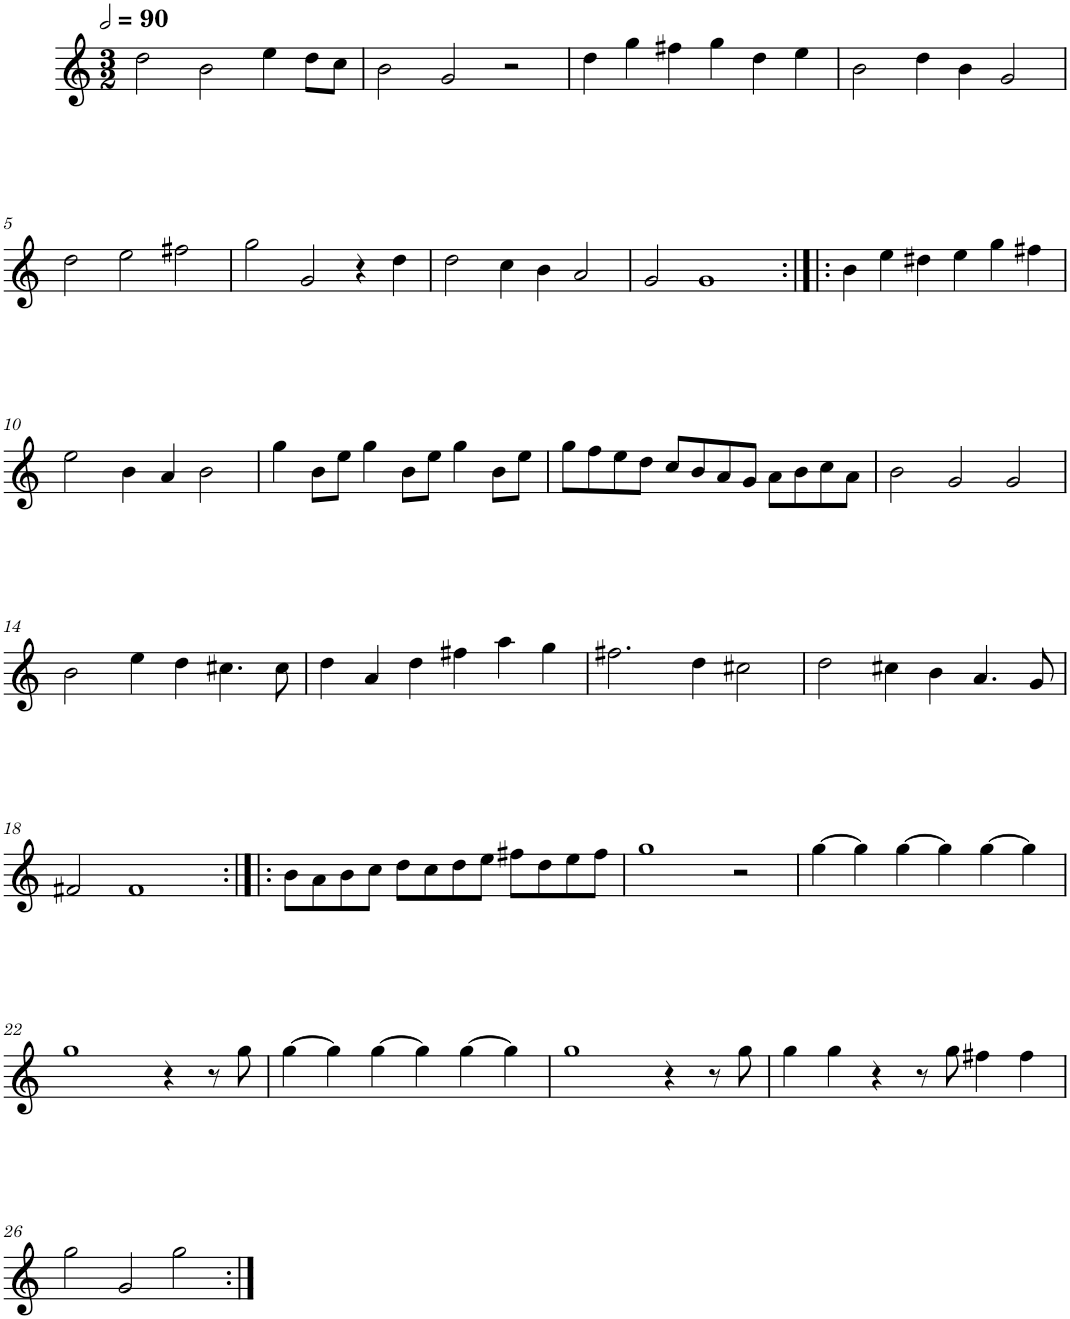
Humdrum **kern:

**kern
*part1
*staff1
*I"Cinq parties
*clefG2
*k[]
*M3/2
*MM180
=1
2dd\
2b\
4ee\
8dd\L
8cc\J
=2
2b\
2g/
2r
=3
4dd\
4gg\
4ff#X\
4gg\
4dd\
4ee\
=4
2b\
4dd\
4b\
2g/
!!LO:LB:g=z
=5
2dd\
2ee\
2ff#X\
=6
2gg\
2g/
4r
4dd\
=7
2dd\
4cc\
4b\
2a/
=8
2g/
1g
=9:|!|:
4b\
4ee\
4dd#X\
4ee\
4gg\
4ff#X\
!!LO:LB:g=z
=10
2ee\
4b\
4a/
2b\
=11
4gg\
8b\L
8ee\J
4gg\
8b\L
8ee\J
4gg\
8b\L
8ee\J
=12
8gg\L
8ff\
8ee\
8dd\J
8cc/L
8b/
8a/
8g/J
8a\L
8b\
8cc\
8a\J
=13
2b\
2g/
2g/
!!LO:LB:g=z
=14
2b\
4ee\
4dd\
4.cc#X\
8cc#\
=15
4dd\
4a/
4dd\
4ff#X\
4aa\
4gg\
=16
2.ff#X\
4dd\
2cc#X\
=17
2dd\
4cc#X\
4b\
4.a/
8g/
!!LO:LB:g=z
=18
2f#X/
1f#
=19:|!|:
8b\L
8a\
8b\
8cc\J
8dd\L
8cc\
8dd\
8ee\J
8ff#X\L
8dd\
8ee\
8ff#\J
=20
1gg
2r
=21
[4gg\
4gg\]
[4gg\
4gg\]
[4gg\
4gg\]
!!LO:LB:g=z
=22
1gg
4r
8r
8gg\
=23
[4gg\
4gg\]
[4gg\
4gg\]
[4gg\
4gg\]
=24
1gg
4r
8r
8gg\
=25
4gg\
4gg\
4r
8r
8gg\
4ff#X\
4ff#\
!!LO:LB:g=z
=26
2gg\
2g/
2gg\
=:|!
*-
